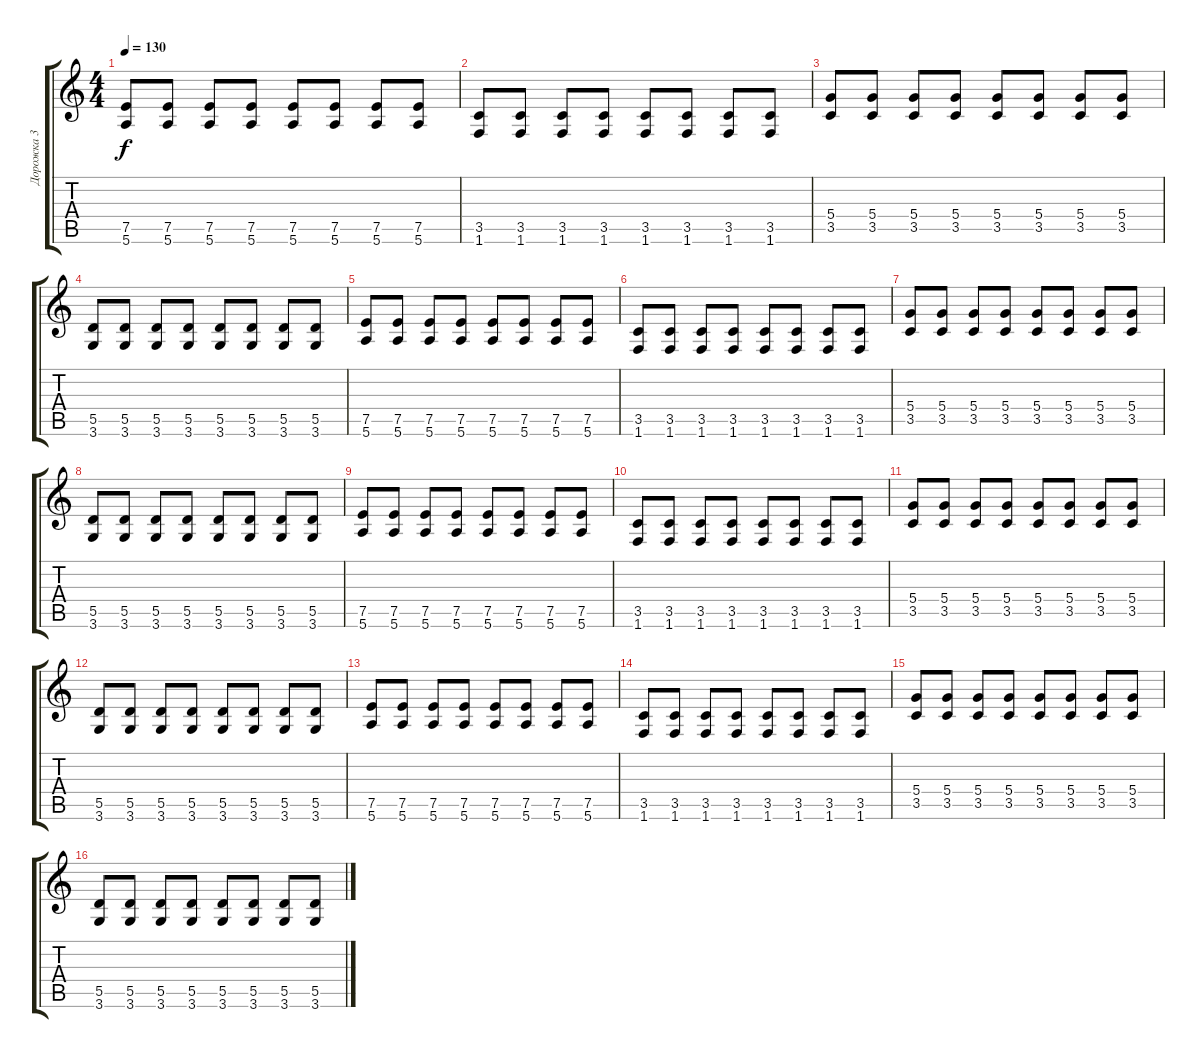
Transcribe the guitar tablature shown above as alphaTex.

\track ("Дорожка 3" "Дорожка 3") {instrument distortionguitar}
\staff {score tabs}
\tuning (E4 B3 G3 D3 A2 E2) {hide}
\ts (4 4)
\tempo 130
\clef g2
\ks c
(7.5 5.6).8{dy f} (7.5 5.6).8 (7.5 5.6).8 (7.5 5.6).8 (7.5 5.6).8 (7.5 5.6).8 (7.5 5.6).8 (7.5 5.6).8 |
(3.5 1.6).8 (3.5 1.6).8 (3.5 1.6).8 (3.5 1.6).8 (3.5 1.6).8 (3.5 1.6).8 (3.5 1.6).8 (3.5 1.6).8 |
(5.4 3.5).8 (5.4 3.5).8 (5.4 3.5).8 (5.4 3.5).8 (5.4 3.5).8 (5.4 3.5).8 (5.4 3.5).8 (5.4 3.5).8 |
(5.5 3.6).8 (5.5 3.6).8 (5.5 3.6).8 (5.5 3.6).8 (5.5 3.6).8 (5.5 3.6).8 (5.5 3.6).8 (5.5 3.6).8 |
(7.5 5.6).8 (7.5 5.6).8 (7.5 5.6).8 (7.5 5.6).8 (7.5 5.6).8 (7.5 5.6).8 (7.5 5.6).8 (7.5 5.6).8 |
(3.5 1.6).8 (3.5 1.6).8 (3.5 1.6).8 (3.5 1.6).8 (3.5 1.6).8 (3.5 1.6).8 (3.5 1.6).8 (3.5 1.6).8 |
(5.4 3.5).8 (5.4 3.5).8 (5.4 3.5).8 (5.4 3.5).8 (5.4 3.5).8 (5.4 3.5).8 (5.4 3.5).8 (5.4 3.5).8 |
(5.5 3.6).8 (5.5 3.6).8 (5.5 3.6).8 (5.5 3.6).8 (5.5 3.6).8 (5.5 3.6).8 (5.5 3.6).8 (5.5 3.6).8 |
(7.5 5.6).8 (7.5 5.6).8 (7.5 5.6).8 (7.5 5.6).8 (7.5 5.6).8 (7.5 5.6).8 (7.5 5.6).8 (7.5 5.6).8 |
(3.5 1.6).8 (3.5 1.6).8 (3.5 1.6).8 (3.5 1.6).8 (3.5 1.6).8 (3.5 1.6).8 (3.5 1.6).8 (3.5 1.6).8 |
(5.4 3.5).8 (5.4 3.5).8 (5.4 3.5).8 (5.4 3.5).8 (5.4 3.5).8 (5.4 3.5).8 (5.4 3.5).8 (5.4 3.5).8 |
(5.5 3.6).8 (5.5 3.6).8 (5.5 3.6).8 (5.5 3.6).8 (5.5 3.6).8 (5.5 3.6).8 (5.5 3.6).8 (5.5 3.6).8 |
(7.5 5.6).8 (7.5 5.6).8 (7.5 5.6).8 (7.5 5.6).8 (7.5 5.6).8 (7.5 5.6).8 (7.5 5.6).8 (7.5 5.6).8 |
(3.5 1.6).8 (3.5 1.6).8 (3.5 1.6).8 (3.5 1.6).8 (3.5 1.6).8 (3.5 1.6).8 (3.5 1.6).8 (3.5 1.6).8 |
(5.4 3.5).8 (5.4 3.5).8 (5.4 3.5).8 (5.4 3.5).8 (5.4 3.5).8 (5.4 3.5).8 (5.4 3.5).8 (5.4 3.5).8 |
(5.5 3.6).8 (5.5 3.6).8 (5.5 3.6).8 (5.5 3.6).8 (5.5 3.6).8 (5.5 3.6).8 (5.5 3.6).8 (5.5 3.6).8
